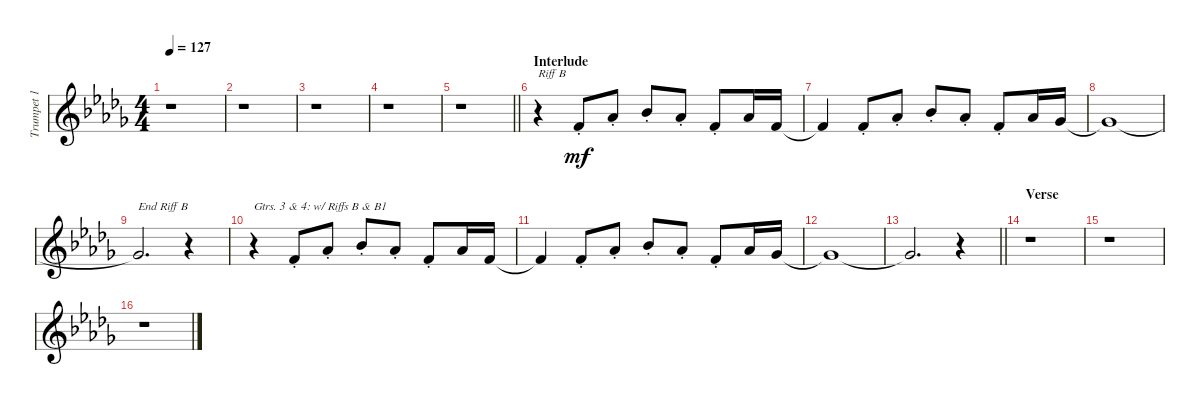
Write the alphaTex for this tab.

\track ("Trumpet 1 (Gtr. 3)" "Trumpet 1 ") {instrument trumpet}
\staff {score}
\tuning (E4 B3 G3 D3 A2 E2) {hide}
\ts (4 4)
\tempo 127
\clef g2
\ks bbminor
r.1{dy mf} |
r.1 |
r.1 |
r.1 |
\barLineRight lightlight
r.1 |
\section ("" "Interlude")
r.4{txt "Riff B"} 10.3{st}.8 9.2{st}.8 11.2{st}.8 9.2{st}.8 10.3{st}.8 9.2.16 10.3.16 |
10.3{t}.4 10.3{st}.8 9.2{st}.8 11.2{st}.8 9.2{st}.8 10.3{st}.8 9.2.16 11.3.16 |
11.3{t}.1 |
11.3{t}.2{d txt "End Riff B"} r.4 |
r.4{txt "Gtrs. 3 & 4: w/ Riffs B & B1"} 10.3{st}.8 9.2{st}.8 11.2{st}.8 9.2{st}.8 10.3{st}.8 9.2.16 10.3.16 |
10.3{t}.4 10.3{st}.8 9.2{st}.8 11.2{st}.8 9.2{st}.8 10.3{st}.8 9.2.16 11.3.16 |
11.3{t}.1 |
\barLineRight lightlight
11.3{t}.2{d} r.4 |
\section ("" "Verse")
r.1 |
r.1 |
r.1
